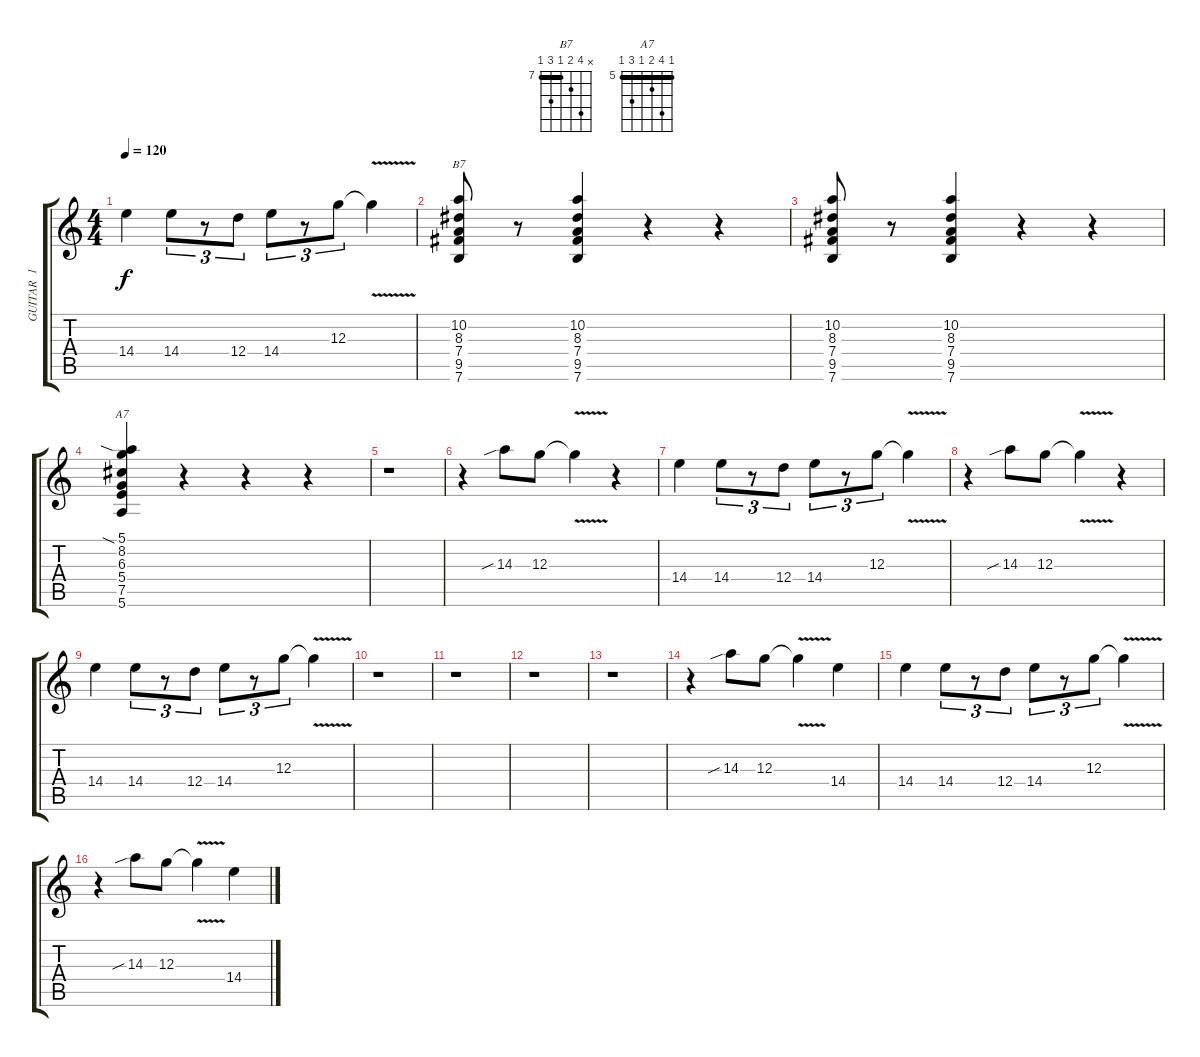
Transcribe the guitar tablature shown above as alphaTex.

\track ("GUITAR  1 ( lead)" "GUITAR  1 ") {instrument distortionguitar}
\staff {score tabs}
\tuning (E4 B3 G3 D3 A2 E2) {hide}
\chord ("B7" x 10 8 7 9 7) {firstfret 7 barre 7}
\chord ("A7" 5 8 6 5 7 5) {firstfret 5 barre 5}
\ts (4 4)
\tempo 120
\clef g2
\ks c
14.4.4{dy f} 14.4.8{tu (3 2)} r.8{tu (3 2)} 12.4.8{tu (3 2)} 14.4.8{tu (3 2)} r.8{tu (3 2)} 12.3.8{tu (3 2)} 12.3{v t}.4 |
(10.2 8.3 7.4 9.5 7.6).8{ch "B7"} r.8 (10.2 8.3 7.4 9.5 7.6).4 r.4 r.4 |
(10.2 8.3 7.4 9.5 7.6).8 r.8 (10.2 8.3 7.4 9.5 7.6).4 r.4 r.4 |
(5.1{sia} 8.2 6.3 5.4 7.5 5.6).4{ch "A7"} r.4 r.4 r.4 |
r.1 |
r.4 14.3{sib}.8 12.3.8 12.3{v t}.4 r.4 |
14.4.4 14.4.8{tu (3 2)} r.8{tu (3 2)} 12.4.8{tu (3 2)} 14.4.8{tu (3 2)} r.8{tu (3 2)} 12.3.8{tu (3 2)} 12.3{v t}.4 |
r.4 14.3{sib}.8 12.3.8 12.3{v t}.4 r.4 |
14.4.4 14.4.8{tu (3 2)} r.8{tu (3 2)} 12.4.8{tu (3 2)} 14.4.8{tu (3 2)} r.8{tu (3 2)} 12.3.8{tu (3 2)} 12.3{v t}.4 |
r.1 |
r.1 |
r.1 |
r.1 |
r.4 14.3{sib}.8 12.3.8 12.3{v t}.4 14.4.4 |
14.4.4 14.4.8{tu (3 2)} r.8{tu (3 2)} 12.4.8{tu (3 2)} 14.4.8{tu (3 2)} r.8{tu (3 2)} 12.3.8{tu (3 2)} 12.3{v t}.4 |
r.4 14.3{sib}.8 12.3.8 12.3{v t}.4 14.4.4
